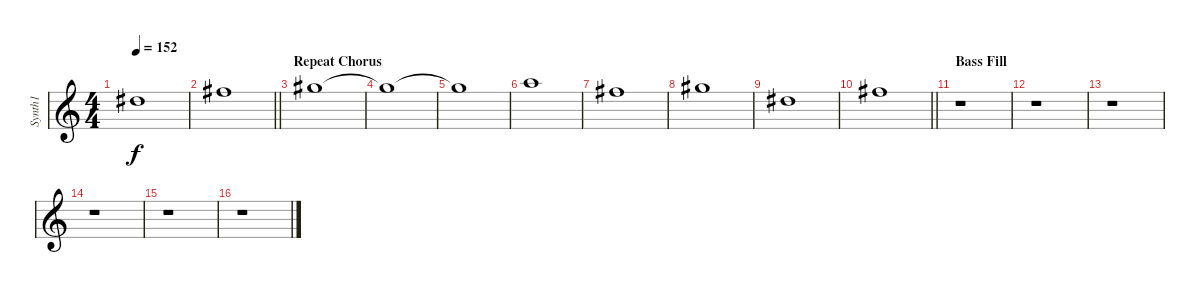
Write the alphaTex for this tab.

\track ("Synth1" "Synth1") {instrument stringensemble1}
\staff {score}
\tuning (E4 B3 G3 D3 A2 E2) {hide}
\ts (4 4)
\tempo 152
\clef g2
\ks c
11.1.1{dy f} |
\barLineRight lightlight
14.1.1 |
\section ("" "Repeat Chorus")
16.1.1 |
16.1{t}.1 |
16.1{t}.1 |
17.1.1 |
14.1.1 |
16.1.1 |
11.1.1 |
\barLineRight lightlight
14.1.1 |
\section ("" "Bass Fill")
r.1 |
r.1 |
r.1 |
r.1 |
r.1 |
r.1
